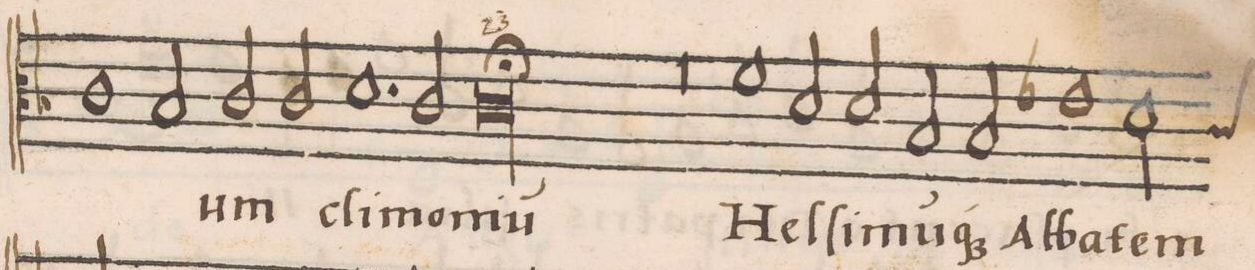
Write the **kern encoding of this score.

**kern	**text	**text
*I"CANTVS	*	*
*clefC3	*	*
*k[b-]	*	*
*met(C)	*	*
*M2/1	*	*
1c\	.	.
=98-	=98-	=98-
2B-/	.	.
2c/	um	.
2c/	cli-	.
=99-	=99-	=99-
1.d	-mo-	.
2c/	-ni-	.
=100-	=100-	=100-
0c;l	-u(m)	.
=101-	=101-	=101-
0r	.	.
=102-	=102-	=102-
1f	Hel-	.
2d/	-ſi-	.
2d/	-mu(m)-	.
=103-	=103-	=103-
2B-/	-q(ue)	.
2B-/	Ab-	.
1e-X	-ba-	.
=104-	=104-	=104-
*custos:c	*	*
2d\	-tem	.
*-	*-	*-
